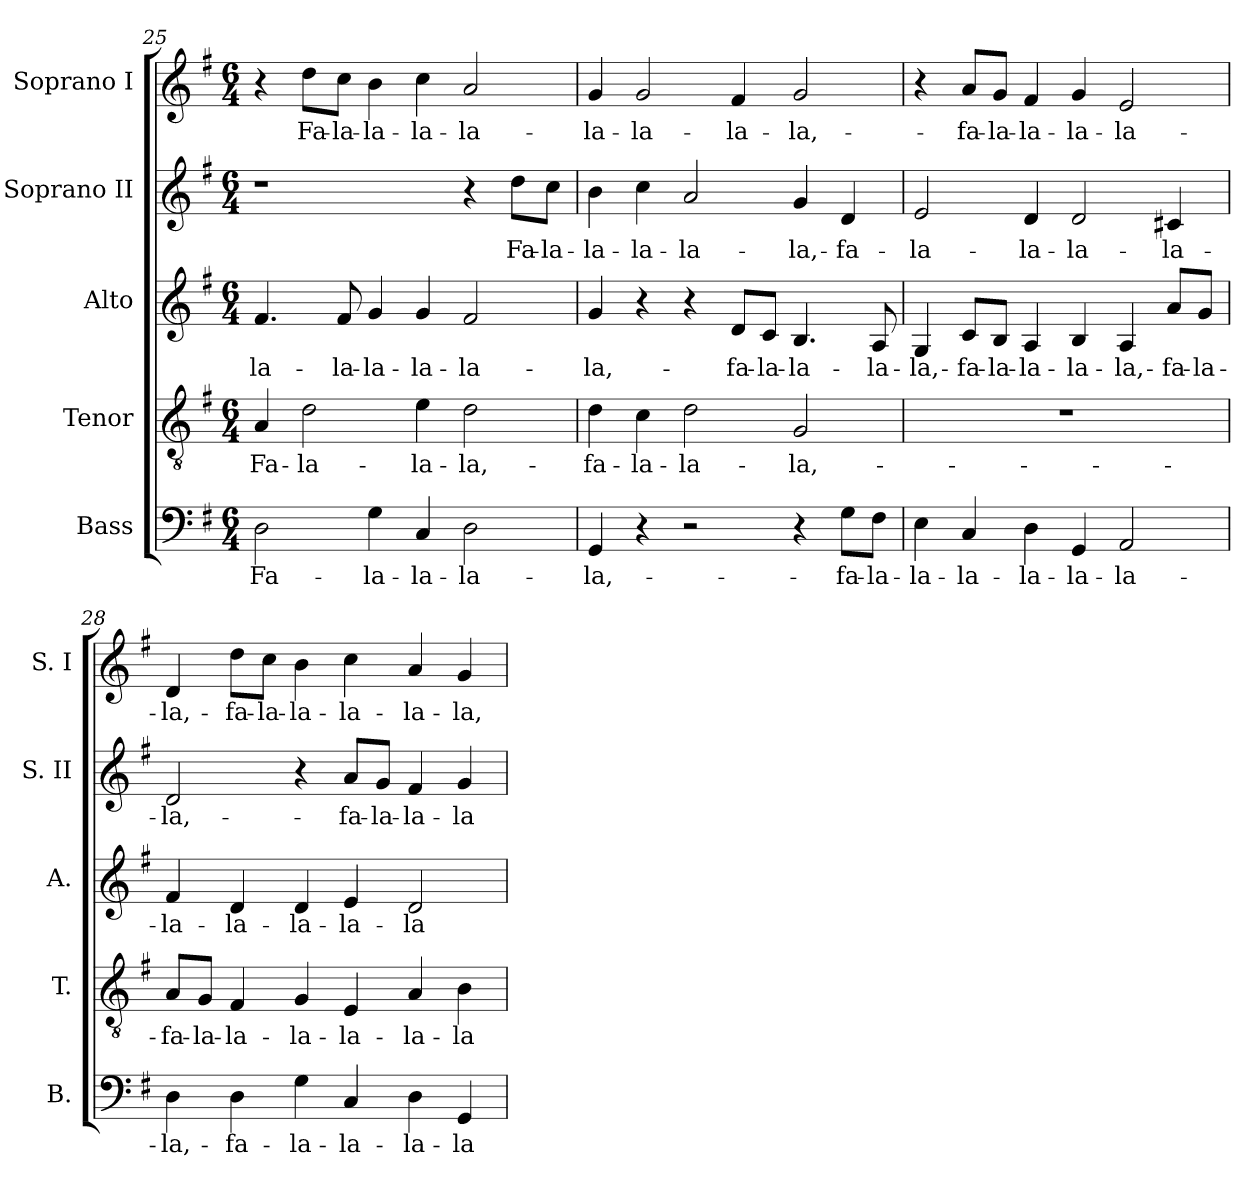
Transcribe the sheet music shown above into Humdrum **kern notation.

**kern	**text	**kern	**text	**kern	**text	**kern	**text	**kern	**text
*part5	*part5	*part4	*part4	*part3	*part3	*part2	*part2	*part1	*part1
*staff5	*staff5	*staff4	*staff4	*staff3	*staff3	*staff2	*staff2	*staff1	*staff1
*I"Bass	*	*I"Tenor	*	*I"Alto	*	*I"Soprano II	*	*I"Soprano I	*
*I'B.	*	*I'T.	*	*I'A.	*	*I'S. II	*	*I'S. I	*
!!LO:PB:g=z
*clefF4	*	*clefGv2	*	*clefG2	*	*clefG2	*	*clefG2	*
*	*	*ITrd7c12	*	*	*	*	*	*	*
*k[f#]	*	*k[f#]	*	*k[f#]	*	*k[f#]	*	*k[f#]	*
*G:	*	*G:	*	*G:	*	*G:	*	*G:	*
*M6/4	*	*M6/4	*	*M6/4	*	*M6/4	*	*M6/4	*
=25	=25	=25	=25	=25	=25	=25	=25	=25	=25
!	!LO:LY:b:color=#000000	!	!	!	!	!	!	!	!
!	!	!	!LO:LY:b:color=#000000	!	!	!	!	!	!
!	!	!	!	!	!LO:LY:b:color=#000000	!	!	!	!
2Di\	Fa-	4AAi/	Fa-	4.f#i/	-la-	1r	.	4r	.
!	!	!	!LO:LY:b:color=#000000	!	!	!	!	!	!
!	!	!	!	!	!	!	!	!	!LO:LY:b:color=#000000
.	.	2Di\	-la-	.	.	.	.	8ddi\L	Fa-
!	!	!	!	!	!LO:LY:b:color=#000000	!	!	!	!
!	!	!	!	!	!	!	!	!	!LO:LY:b:color=#000000
.	.	.	.	8f#i/	-la-	.	.	8cci\J	-la-
!	!LO:LY:b:color=#000000	!	!	!	!	!	!	!	!
!	!	!	!	!	!LO:LY:b:color=#000000	!	!	!	!
!	!	!	!	!	!	!	!	!	!LO:LY:b:color=#000000
4Gi\	-la-	.	.	4gi/	-la-	.	.	4bi\	-la-
!	!LO:LY:b:color=#000000	!	!	!	!	!	!	!	!
!	!	!	!LO:LY:b:color=#000000	!	!	!	!	!	!
!	!	!	!	!	!LO:LY:b:color=#000000	!	!	!	!
!	!	!	!	!	!	!	!	!	!LO:LY:b:color=#000000
4Ci/	-la-	4Ei\	-la-	4gi/	-la-	.	.	4cci\	-la-
!	!LO:LY:b:color=#000000	!	!	!	!	!	!	!	!
!	!	!	!LO:LY:b:color=#000000	!	!	!	!	!	!
!	!	!	!	!	!LO:LY:b:color=#000000	!	!	!	!
!	!	!	!	!	!	!	!	!	!LO:LY:b:color=#000000
2Di\	-la-	2Di\	-la,-	2f#i/	-la-	4r	.	2ai/	-la-
!	!	!	!	!	!	!	!LO:LY:b:color=#000000	!	!
.	.	.	.	.	.	8ddi\L	Fa-	.	.
!	!	!	!	!	!	!	!LO:LY:b:color=#000000	!	!
.	.	.	.	.	.	8cci\J	-la-	.	.
=26	=26	=26	=26	=26	=26	=26	=26	=26	=26
!	!LO:LY:b:color=#000000	!	!	!	!	!	!	!	!
!	!	!	!LO:LY:b:color=#000000	!	!	!	!	!	!
!	!	!	!	!	!LO:LY:b:color=#000000	!	!	!	!
!	!	!	!	!	!	!	!LO:LY:b:color=#000000	!	!
!	!	!	!	!	!	!	!	!	!LO:LY:b:color=#000000
4GGi/	-la,-	4Di\	-fa-	4gi/	-la,-	4bi\	-la-	4gi/	-la-
!	!	!	!LO:LY:b:color=#000000	!	!	!	!	!	!
!	!	!	!	!	!	!	!LO:LY:b:color=#000000	!	!
!	!	!	!	!	!	!	!	!	!LO:LY:b:color=#000000
4r	.	4Ci\	-la-	4r	.	4cci\	-la-	2gi/	-la-
!	!	!	!LO:LY:b:color=#000000	!	!	!	!	!	!
!	!	!	!	!	!	!	!LO:LY:b:color=#000000	!	!
2r	.	2Di\	-la-	4r	.	2ai/	-la-	.	.
!	!	!	!	!	!LO:LY:b:color=#000000	!	!	!	!
!	!	!	!	!	!	!	!	!	!LO:LY:b:color=#000000
.	.	.	.	8di/L	-fa-	.	.	4f#i/	-la-
!	!	!	!	!	!LO:LY:b:color=#000000	!	!	!	!
.	.	.	.	8ci/J	-la-	.	.	.	.
!	!	!	!LO:LY:b:color=#000000	!	!	!	!	!	!
!	!	!	!	!	!LO:LY:b:color=#000000	!	!	!	!
!	!	!	!	!	!	!	!LO:LY:b:color=#000000	!	!
!	!	!	!	!	!	!	!	!	!LO:LY:b:color=#000000
4r	.	2GGi/	-la,-	4.Bi/	-la-	4gi/	-la,-	2gi/	-la,-
!	!LO:LY:b:color=#000000	!	!	!	!	!	!	!	!
!	!	!	!	!	!	!	!LO:LY:b:color=#000000	!	!
8Gi\L	-fa-	.	.	.	.	4di/	-fa-	.	.
!	!LO:LY:b:color=#000000	!	!	!	!	!	!	!	!
!	!	!	!	!	!LO:LY:b:color=#000000	!	!	!	!
8F#i\J	-la-	.	.	8Ai/	-la-	.	.	.	.
=27	=27	=27	=27	=27	=27	=27	=27	=27	=27
!	!LO:LY:b:color=#000000	!LO:N:vis=1	!	!	!	!	!	!	!
!	!	!	!	!	!LO:LY:b:color=#000000	!	!	!	!
!	!	!	!	!	!	!	!LO:LY:b:color=#000000	!	!
4Ei\	-la-	1.r	.	4Gi/	-la,-	2ei/	-la-	4r	.
!	!LO:LY:b:color=#000000	!	!	!	!	!	!	!	!
!	!	!	!	!	!LO:LY:b:color=#000000	!	!	!	!
!	!	!	!	!	!	!	!	!	!LO:LY:b:color=#000000
4Ci/	-la-	.	.	8ci/L	-fa-	.	.	8ai/L	-fa-
!	!	!	!	!	!LO:LY:b:color=#000000	!	!	!	!
!	!	!	!	!	!	!	!	!	!LO:LY:b:color=#000000
.	.	.	.	8Bi/J	-la-	.	.	8gi/J	-la-
!	!LO:LY:b:color=#000000	!	!	!	!	!	!	!	!
!	!	!	!	!	!LO:LY:b:color=#000000	!	!	!	!
!	!	!	!	!	!	!	!LO:LY:b:color=#000000	!	!
!	!	!	!	!	!	!	!	!	!LO:LY:b:color=#000000
4Di\	-la-	.	.	4Ai/	-la-	4di/	-la-	4f#i/	-la-
!	!LO:LY:b:color=#000000	!	!	!	!	!	!	!	!
!	!	!	!	!	!LO:LY:b:color=#000000	!	!	!	!
!	!	!	!	!	!	!	!LO:LY:b:color=#000000	!	!
!	!	!	!	!	!	!	!	!	!LO:LY:b:color=#000000
4GGi/	-la-	.	.	4Bi/	-la-	2di/	-la-	4gi/	-la-
!	!LO:LY:b:color=#000000	!	!	!	!	!	!	!	!
!	!	!	!	!	!LO:LY:b:color=#000000	!	!	!	!
!	!	!	!	!	!	!	!	!	!LO:LY:b:color=#000000
2AAi/	-la-	.	.	4Ai/	-la,-	.	.	2ei/	-la-
!	!	!	!	!	!LO:LY:b:color=#000000	!	!	!	!
!	!	!	!	!	!	!	!LO:LY:b:color=#000000	!	!
.	.	.	.	8ai/L	-fa-	4c#Xi/	-la-	.	.
!	!	!	!	!	!LO:LY:b:color=#000000	!	!	!	!
.	.	.	.	8gi/J	-la-	.	.	.	.
=28	=28	=28	=28	=28	=28	=28	=28	=28	=28
!	!LO:LY:b:color=#000000	!	!	!	!	!	!	!	!
!	!	!	!LO:LY:b:color=#000000	!	!	!	!	!	!
!	!	!	!	!	!LO:LY:b:color=#000000	!	!	!	!
!	!	!	!	!	!	!	!LO:LY:b:color=#000000	!	!
!	!	!	!	!	!	!	!	!	!LO:LY:b:color=#000000
4Di\	-la,-	8AAi/L	-fa-	4f#i/	-la-	2di/	-la,-	4di/	-la,-
!	!	!	!LO:LY:b:color=#000000	!	!	!	!	!	!
.	.	8GGi/J	-la-	.	.	.	.	.	.
!	!LO:LY:b:color=#000000	!	!	!	!	!	!	!	!
!	!	!	!LO:LY:b:color=#000000	!	!	!	!	!	!
!	!	!	!	!	!LO:LY:b:color=#000000	!	!	!	!
!	!	!	!	!	!	!	!	!	!LO:LY:b:color=#000000
4Di\	-fa-	4FF#i/	-la-	4di/	-la-	.	.	8ddi\L	-fa-
!	!	!	!	!	!	!	!	!	!LO:LY:b:color=#000000
.	.	.	.	.	.	.	.	8cci\J	-la-
!	!LO:LY:b:color=#000000	!	!	!	!	!	!	!	!
!	!	!	!LO:LY:b:color=#000000	!	!	!	!	!	!
!	!	!	!	!	!LO:LY:b:color=#000000	!	!	!	!
!	!	!	!	!	!	!	!	!	!LO:LY:b:color=#000000
4Gi\	-la-	4GGi/	-la-	4di/	-la-	4r	.	4bi\	-la-
!	!LO:LY:b:color=#000000	!	!	!	!	!	!	!	!
!	!	!	!LO:LY:b:color=#000000	!	!	!	!	!	!
!	!	!	!	!	!LO:LY:b:color=#000000	!	!	!	!
!	!	!	!	!	!	!	!LO:LY:b:color=#000000	!	!
!	!	!	!	!	!	!	!	!	!LO:LY:b:color=#000000
4Ci/	-la-	4EEi/	-la-	4ei/	-la-	8ai/L	-fa-	4cci\	-la-
!	!	!	!	!	!	!	!LO:LY:b:color=#000000	!	!
.	.	.	.	.	.	8gi/J	-la-	.	.
!	!LO:LY:b:color=#000000	!	!	!	!	!	!	!	!
!	!	!	!LO:LY:b:color=#000000	!	!	!	!	!	!
!	!	!	!	!	!LO:LY:b:color=#000000	!	!	!	!
!	!	!	!	!	!	!	!LO:LY:b:color=#000000	!	!
!	!	!	!	!	!	!	!	!	!LO:LY:b:color=#000000
4Di\	-la-	4AAi/	-la-	2di/	-la-	4f#i/	-la-	4ai/	-la-
!	!LO:LY:b:color=#000000	!	!	!	!	!	!	!	!
!	!	!	!LO:LY:b:color=#000000	!	!	!	!	!	!
!	!	!	!	!	!	!	!LO:LY:b:color=#000000	!	!
!	!	!	!	!	!	!	!	!	!LO:LY:b:color=#000000
4GGi/	-la-	4BBi\	-la-	.	.	4gi/	-la-	4gi/	-la,-
=	=	=	=	=	=	=	=	=	=
*-	*-	*-	*-	*-	*-	*-	*-	*-	*-
